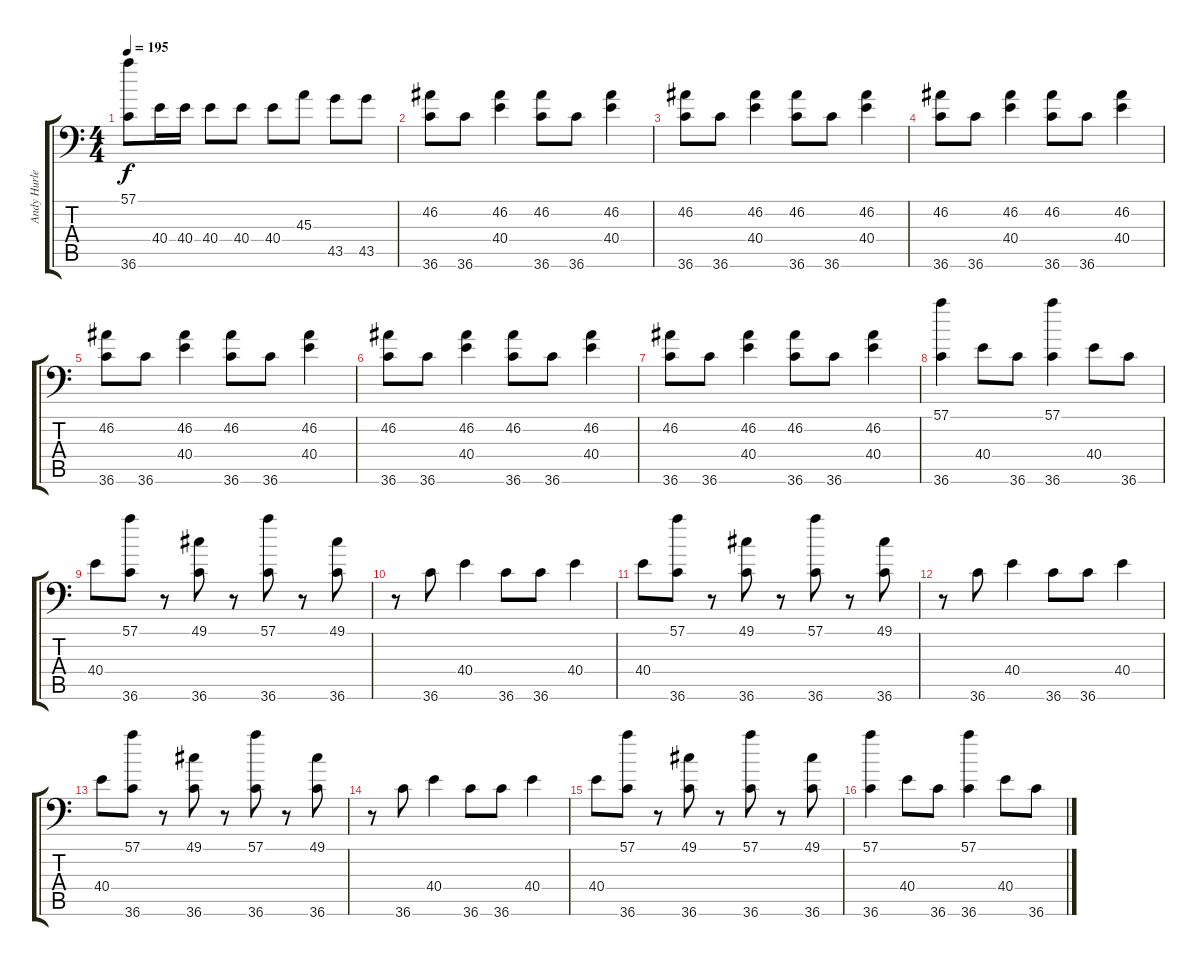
\track ("Andy Hurley - Drums" "Andy Hurle") {instrument acousticgrandpiano}
\staff {score tabs}
\tuning (C-1 C-1 C-1 C-1 C-1 C-1) {hide}
\ts (4 4)
\tempo 195
\clef f4
\ks c
(57.1 36.6).8{dy f} 40.4.16 40.4.16 40.4.8 40.4.8 40.4.8 45.3.8 43.5.8 43.5.8 |
(46.2 36.6).8 36.6.8 (46.2 40.4).4 (46.2 36.6).8 36.6.8 (46.2 40.4).4 |
(46.2 36.6).8 36.6.8 (46.2 40.4).4 (46.2 36.6).8 36.6.8 (46.2 40.4).4 |
(46.2 36.6).8 36.6.8 (46.2 40.4).4 (46.2 36.6).8 36.6.8 (46.2 40.4).4 |
(46.2 36.6).8 36.6.8 (46.2 40.4).4 (46.2 36.6).8 36.6.8 (46.2 40.4).4 |
(46.2 36.6).8 36.6.8 (46.2 40.4).4 (46.2 36.6).8 36.6.8 (46.2 40.4).4 |
(46.2 36.6).8 36.6.8 (46.2 40.4).4 (46.2 36.6).8 36.6.8 (46.2 40.4).4 |
(57.1 36.6).4 40.4.8 36.6.8 (57.1 36.6).4 40.4.8 36.6.8 |
40.4.8 (57.1 36.6).8 r.8 (49.1 36.6).8 r.8 (57.1 36.6).8 r.8 (49.1 36.6).8 |
r.8 36.6.8 40.4.4 36.6.8 36.6.8 40.4.4 |
40.4.8 (57.1 36.6).8 r.8 (49.1 36.6).8 r.8 (57.1 36.6).8 r.8 (49.1 36.6).8 |
r.8 36.6.8 40.4.4 36.6.8 36.6.8 40.4.4 |
40.4.8 (57.1 36.6).8 r.8 (49.1 36.6).8 r.8 (57.1 36.6).8 r.8 (49.1 36.6).8 |
r.8 36.6.8 40.4.4 36.6.8 36.6.8 40.4.4 |
40.4.8 (57.1 36.6).8 r.8 (49.1 36.6).8 r.8 (57.1 36.6).8 r.8 (49.1 36.6).8 |
(57.1 36.6).4 40.4.8 36.6.8 (57.1 36.6).4 40.4.8 36.6.8
